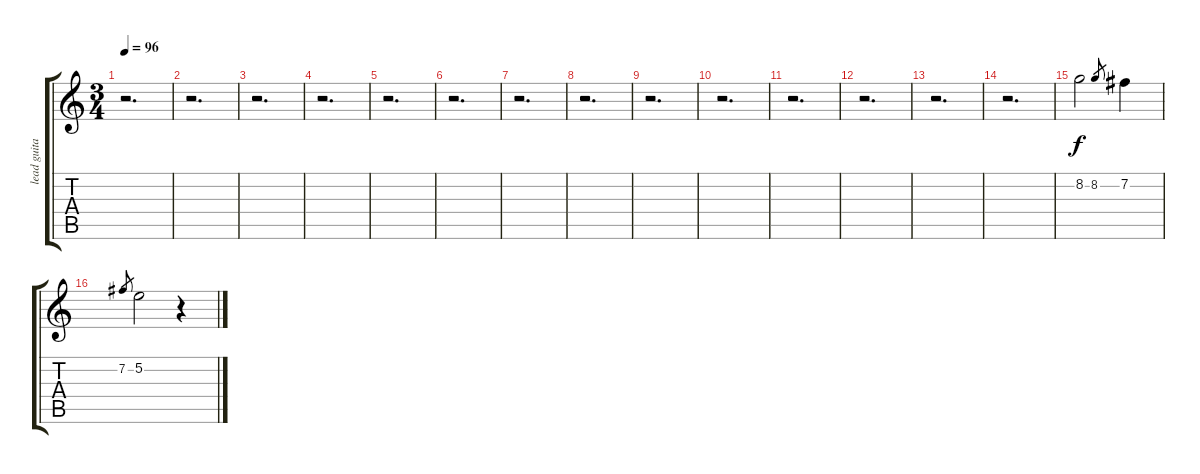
\track ("lead guitar 2" "lead guita") {instrument distortionguitar}
\staff {score tabs}
\tuning (E4 B3 G3 D3 A2 E2) {hide}
\ts (3 4)
\tempo 96
\clef g2
\ks c
r.2{d dy f} |
r.2{d} |
r.2{d} |
r.2{d} |
r.2{d} |
r.2{d} |
r.2{d} |
r.2{d} |
r.2{d} |
r.2{d} |
r.2{d} |
r.2{d} |
r.2{d} |
r.2{d} |
8.2.2 8.2.8{gr} 7.2.4 |
7.2.8{gr} 5.2.2 r.4
